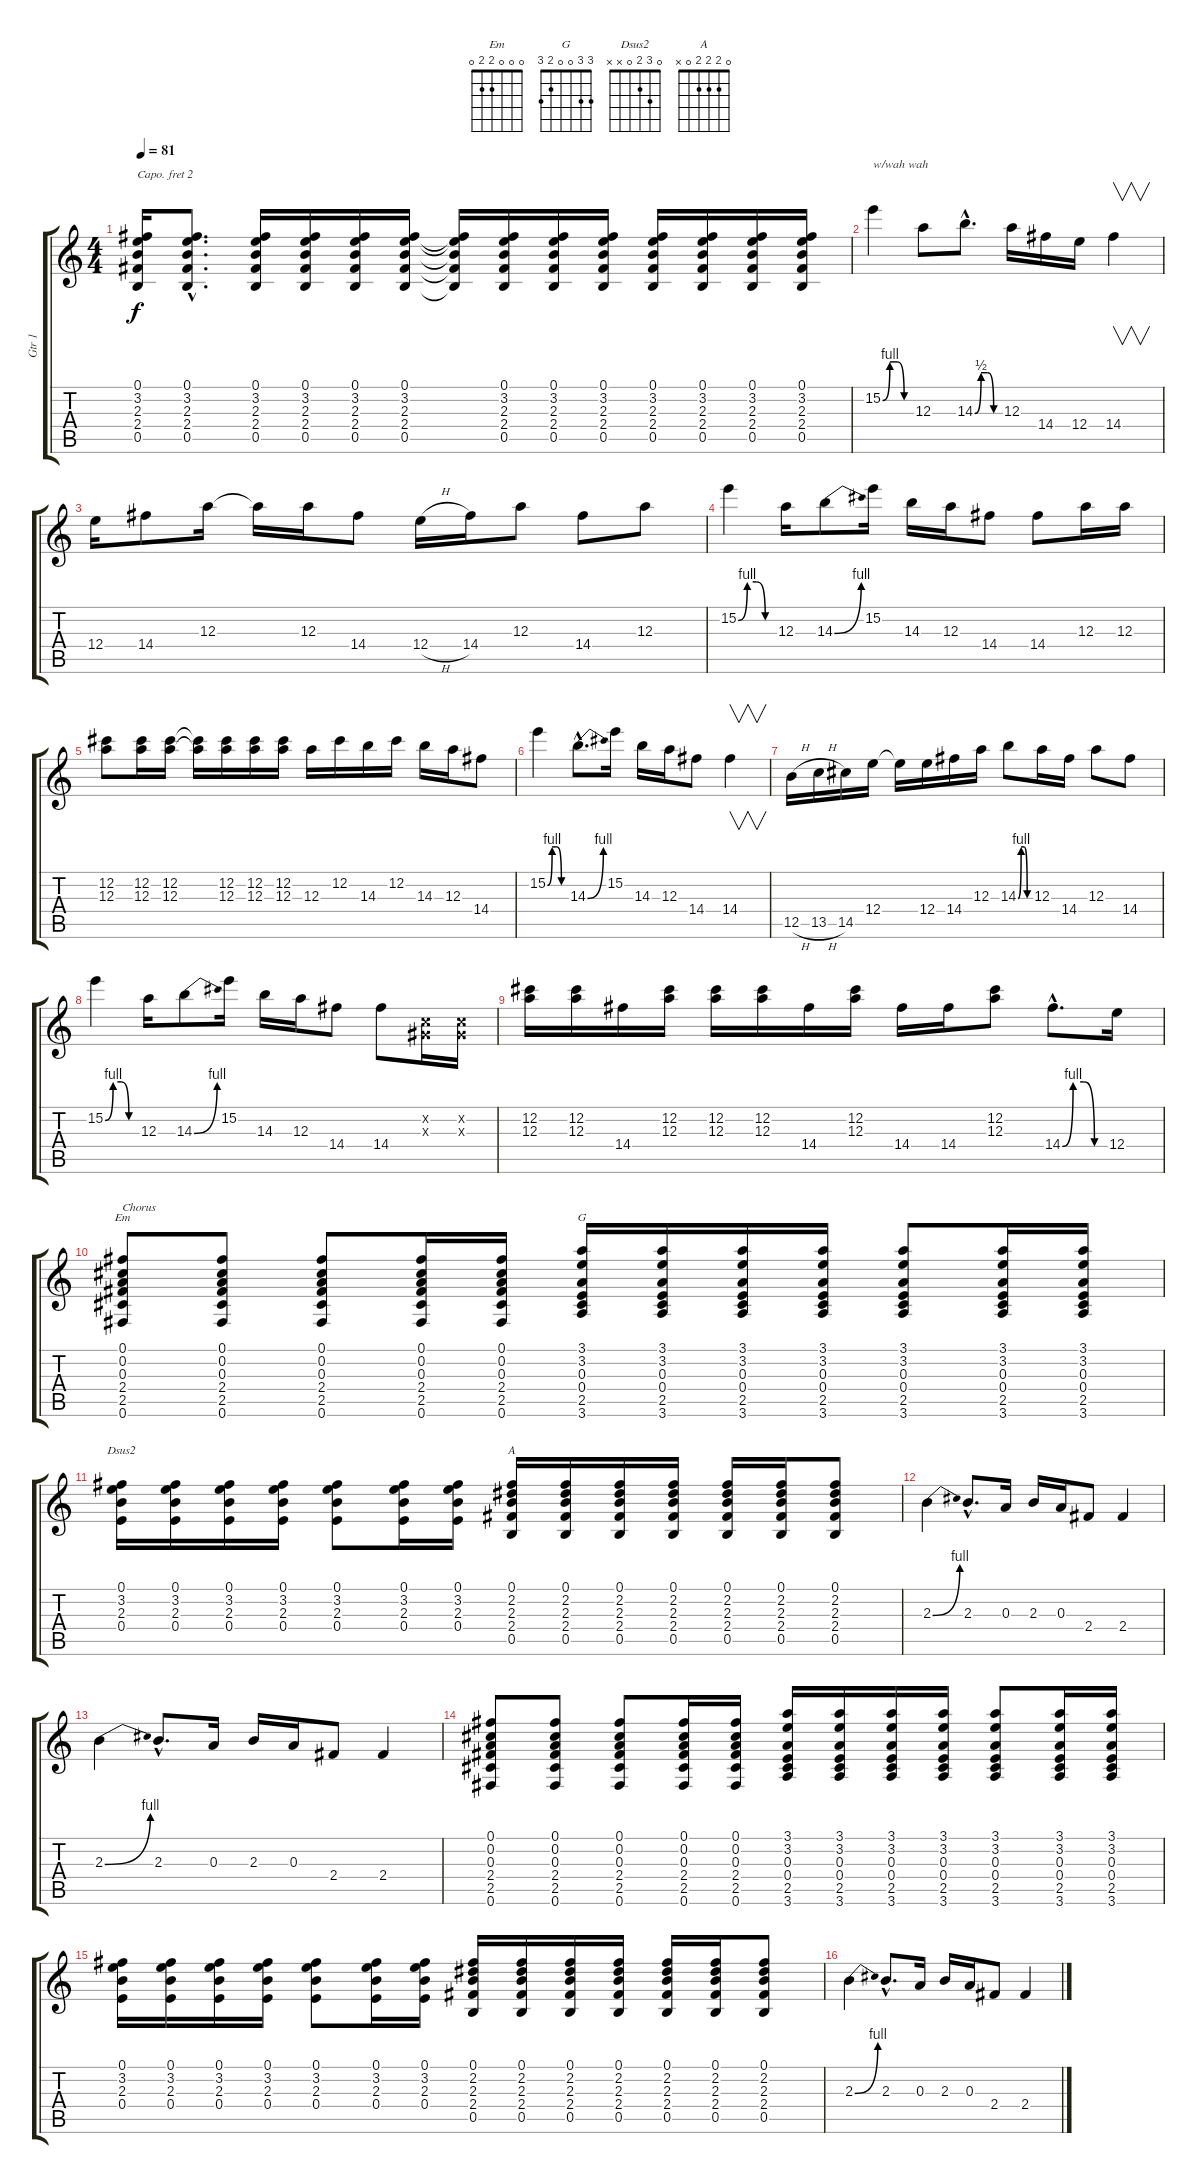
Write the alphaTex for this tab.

\track ("Gtr 1" "Gtr 1") {instrument overdrivenguitar}
\staff {score tabs}
\capo 2
\tuning (E4 B3 G3 D3 A2 E2) {hide}
\chord ("Em" 0 0 0 2 2 0)
\chord ("G" 3 3 0 0 2 3)
\chord ("Dsus2" 0 3 2 0 x x)
\chord ("A" 0 2 2 2 0 x)
\ts (4 4)
\tempo 81
\clef g2
\ks c
(0.1 3.2 2.3 2.4 0.5).16{dy f} (0.1{hac} 3.2{hac} 2.3{hac} 2.4{hac} 0.5{hac}).8{d} (0.1 3.2 2.3 2.4 0.5).16 (0.1 3.2 2.3 2.4 0.5).16 (0.1 3.2 2.3 2.4 0.5).16 (0.1 3.2 2.3 2.4 0.5).16 (0.1{t} 3.2{t} 2.3{t} 2.4{t} 0.5{t}).16 (0.1 3.2 2.3 2.4 0.5).16 (0.1 3.2 2.3 2.4 0.5).16 (0.1 3.2 2.3 2.4 0.5).16 (0.1 3.2 2.3 2.4 0.5).16 (0.1 3.2 2.3 2.4 0.5).16 (0.1 3.2 2.3 2.4 0.5).16 (0.1 3.2 2.3 2.4 0.5).16 |
15.2{be (custom 0 0 15 4 30 4 45 0 60 0)}.4{txt "w/wah wah"} 12.3.8 14.3{be (custom 0 0 15 2 30 2 45 0 60 0) hac}.8{d} 12.3.16 14.4.16 12.4.16 14.4.4{v} |
12.4.16 14.4.8 12.3.16 12.3{t}.16 12.3.16 14.4.8 12.4{h}.16 14.4.16 12.3.8 14.4.8 12.3.8 |
15.2{be (custom 0 0 15 4 30 4 45 0 60 0)}.4 12.3.16 14.3{be (bend 0 0 60 4)}.8 15.2.16 14.3.16 12.3.16 14.4.8 14.4.8 12.3.16 12.3.16 |
(12.2 12.3).8 (12.2 12.3).16 (12.2 12.3).16 (12.2{t} 12.3{t}).16 (12.2 12.3).16 (12.2 12.3).16 (12.2 12.3).16 12.3.16 12.2.16 14.3.16 12.2.16 14.3.16 12.3.16 14.4.8 |
15.2{be (custom 0 0 15 4 30 4 45 0 60 0)}.4 14.3{be (bend 0 0 60 4) hac}.8{d} 15.2.16 14.3.16 12.3.16 14.4.8 14.4.4{v} |
12.5{h}.16 13.5{h}.16 14.5.16 12.4.16 12.4{t}.16 12.4.16 14.4.16 12.3.16 14.3{be (custom 0 0 15 4 30 4 45 0 60 0)}.8 12.3.16 14.4.16 12.3.8 14.4.8 |
15.2{be (custom 0 0 15 4 30 4 45 0 60 0)}.4 12.3.16 14.3{be (bend 0 0 60 4)}.8 15.2.16 14.3.16 12.3.16 14.4.8 14.4.8 (-1.2{x} -1.3{x}).16 (-1.2{x} -1.3{x}).16 |
(12.2 12.3).16 (12.2 12.3).16 14.4.16 (12.2 12.3).16 (12.2 12.3).16 (12.2 12.3).16 14.4.16 (12.2 12.3).16 14.4.16 14.4.16 (12.2 12.3).8 14.4{be (custom 0 0 15 4 30 4 45 0 60 0) hac}.8{d} 12.4.16 |
(0.1 0.2 0.3 2.4 2.5 0.6).8{ch "Em" txt "Chorus"} (0.1 0.2 0.3 2.4 2.5 0.6).8 (0.1 0.2 0.3 2.4 2.5 0.6).8 (0.1 0.2 0.3 2.4 2.5 0.6).16 (0.1 0.2 0.3 2.4 2.5 0.6).16 (3.1 3.2 0.3 0.4 2.5 3.6).16{ch "G"} (3.1 3.2 0.3 0.4 2.5 3.6).16 (3.1 3.2 0.3 0.4 2.5 3.6).16 (3.1 3.2 0.3 0.4 2.5 3.6).16 (3.1 3.2 0.3 0.4 2.5 3.6).8 (3.1 3.2 0.3 0.4 2.5 3.6).16 (3.1 3.2 0.3 0.4 2.5 3.6).16 |
(0.1 3.2 2.3 0.4).16{ch "Dsus2"} (0.1 3.2 2.3 0.4).16 (0.1 3.2 2.3 0.4).16 (0.1 3.2 2.3 0.4).16 (0.1 3.2 2.3 0.4).8 (0.1 3.2 2.3 0.4).16 (0.1 3.2 2.3 0.4).16 (0.1 2.2 2.3 2.4 0.5).16{ch "A"} (0.1 2.2 2.3 2.4 0.5).16 (0.1 2.2 2.3 2.4 0.5).16 (0.1 2.2 2.3 2.4 0.5).16 (0.1 2.2 2.3 2.4 0.5).16 (0.1 2.2 2.3 2.4 0.5).16 (0.1 2.2 2.3 2.4 0.5).8 |
2.3{be (bend 0 0 60 4)}.4 2.3{hac}.8{d} 0.3.16 2.3.16 0.3.16 2.4.8 2.4.4 |
2.3{be (bend 0 0 60 4)}.4 2.3{hac}.8{d} 0.3.16 2.3.16 0.3.16 2.4.8 2.4.4 |
(0.1 0.2 0.3 2.4 2.5 0.6).8 (0.1 0.2 0.3 2.4 2.5 0.6).8 (0.1 0.2 0.3 2.4 2.5 0.6).8 (0.1 0.2 0.3 2.4 2.5 0.6).16 (0.1 0.2 0.3 2.4 2.5 0.6).16 (3.1 3.2 0.3 0.4 2.5 3.6).16 (3.1 3.2 0.3 0.4 2.5 3.6).16 (3.1 3.2 0.3 0.4 2.5 3.6).16 (3.1 3.2 0.3 0.4 2.5 3.6).16 (3.1 3.2 0.3 0.4 2.5 3.6).8 (3.1 3.2 0.3 0.4 2.5 3.6).16 (3.1 3.2 0.3 0.4 2.5 3.6).16 |
(0.1 3.2 2.3 0.4).16 (0.1 3.2 2.3 0.4).16 (0.1 3.2 2.3 0.4).16 (0.1 3.2 2.3 0.4).16 (0.1 3.2 2.3 0.4).8 (0.1 3.2 2.3 0.4).16 (0.1 3.2 2.3 0.4).16 (0.1 2.2 2.3 2.4 0.5).16 (0.1 2.2 2.3 2.4 0.5).16 (0.1 2.2 2.3 2.4 0.5).16 (0.1 2.2 2.3 2.4 0.5).16 (0.1 2.2 2.3 2.4 0.5).16 (0.1 2.2 2.3 2.4 0.5).16 (0.1 2.2 2.3 2.4 0.5).8 |
2.3{be (bend 0 0 60 4)}.4 2.3{hac}.8{d} 0.3.16 2.3.16 0.3.16 2.4.8 2.4.4
